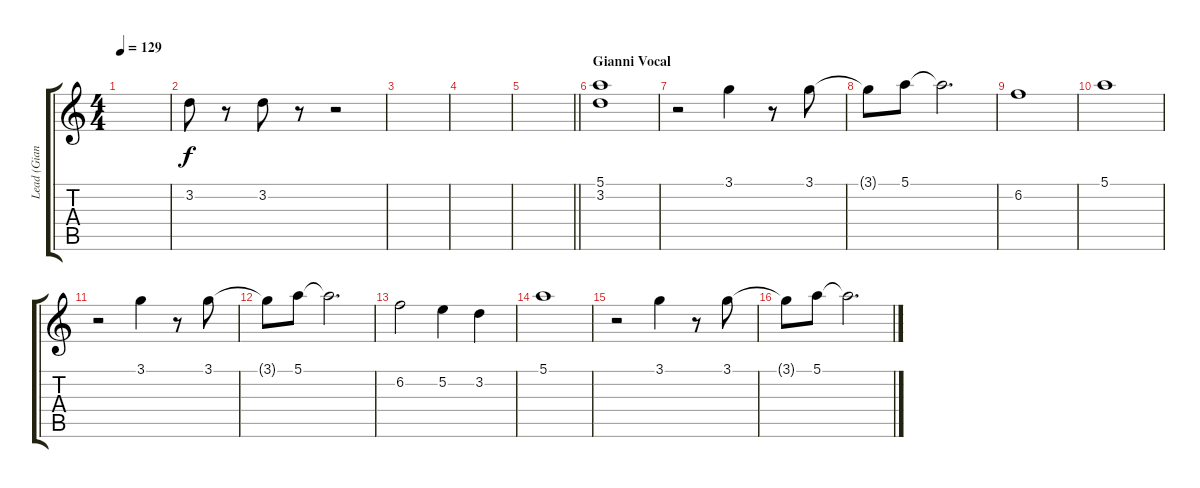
\track ("Lead (Gianni)" "Lead (Gian") {instrument acousticguitarsteel}
\staff {score tabs}
\tuning (E4 B3 G3 D3 A2 E2) {hide}
\ts (4 4)
\tempo 129
\clef g2
\ks c
|
3.2.8 r.8 3.2.8 r.8 r.2 |
|
|
\barLineRight lightlight
|
\section ("" "Gianni Vocal")
(5.1 3.2).1 |
r.2 3.1.4 r.8 3.1.8 |
3.1{t}.8 5.1.8 5.1{t}.2{d} |
6.2.1 |
5.1.1 |
r.2 3.1.4 r.8 3.1.8 |
3.1{t}.8 5.1.8 5.1{t}.2{d} |
6.2.2 5.2.4 3.2.4 |
5.1.1 |
r.2 3.1.4 r.8 3.1.8 |
3.1{t}.8 5.1.8 5.1{t}.2{d}
